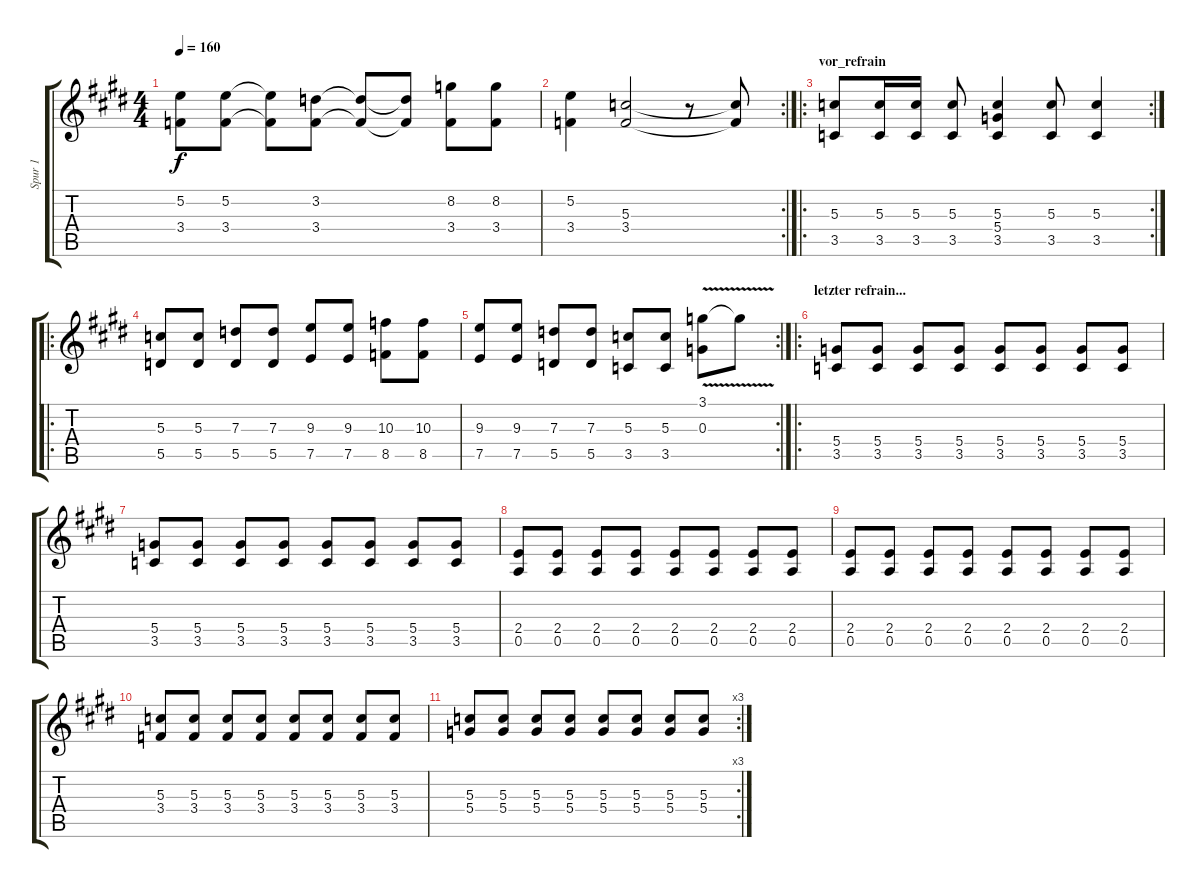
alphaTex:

\track ("Spur 1" "Spur 1") {instrument overdrivenguitar}
\staff {score tabs}
\tuning (E4 B3 G3 D3 A2 E2) {hide}
\ts (4 4)
\tempo 160
\clef g2
\ks e
(5.2 3.4).8{dy f} (5.2 3.4).8 (5.2{t} 3.4{t}).8 (3.2 3.4).8 (3.2{t} 3.4{t}).8 (3.2{t} 3.4{t}).8 (8.2 3.4).8 (8.2 3.4).8 |
\rc 2
(5.2 3.4).4 (5.3 3.4).2 r.8 (5.3{t} 3.4{t}).8 |
\ro
\rc 2
\section ("" "vor_refrain")
(5.3 3.5).8{instrument distortionguitar} (5.3 3.5).16 (5.3 3.5).16 (5.3 3.5).8 (5.3 5.4 3.5).4 (5.3 3.5).8 (5.3 3.5).4 |
\ro
(5.3 5.5).8{instrument distortionguitar} (5.3 5.5).8 (7.3 5.5).8 (7.3 5.5).8 (9.3 7.5).8 (9.3 7.5).8 (10.3 8.5).8 (10.3 8.5).8 |
\rc 2
(9.3 7.5).8 (9.3 7.5).8 (7.3 5.5).8 (7.3 5.5).8 (5.3 3.5).8 (5.3 3.5).8 (3.1{v} 0.3).8 3.1{t}.8 |
\ro
\section ("" "letzter refrain...")
(5.4 3.5).8{instrument distortionguitar} (5.4 3.5).8 (5.4 3.5).8 (5.4 3.5).8 (5.4 3.5).8 (5.4 3.5).8 (5.4 3.5).8 (5.4 3.5).8 |
(5.4 3.5).8 (5.4 3.5).8 (5.4 3.5).8 (5.4 3.5).8 (5.4 3.5).8 (5.4 3.5).8 (5.4 3.5).8 (5.4 3.5).8 |
(2.4 0.5).8 (2.4 0.5).8 (2.4 0.5).8 (2.4 0.5).8 (2.4 0.5).8 (2.4 0.5).8 (2.4 0.5).8 (2.4 0.5).8 |
(2.4 0.5).8 (2.4 0.5).8 (2.4 0.5).8 (2.4 0.5).8 (2.4 0.5).8 (2.4 0.5).8 (2.4 0.5).8 (2.4 0.5).8 |
(5.3 3.4).8 (5.3 3.4).8 (5.3 3.4).8 (5.3 3.4).8 (5.3 3.4).8 (5.3 3.4).8 (5.3 3.4).8 (5.3 3.4).8 |
\rc 3
(5.3 5.4).8 (5.3 5.4).8 (5.3 5.4).8 (5.3 5.4).8 (5.3 5.4).8 (5.3 5.4).8 (5.3 5.4).8 (5.3 5.4).8
